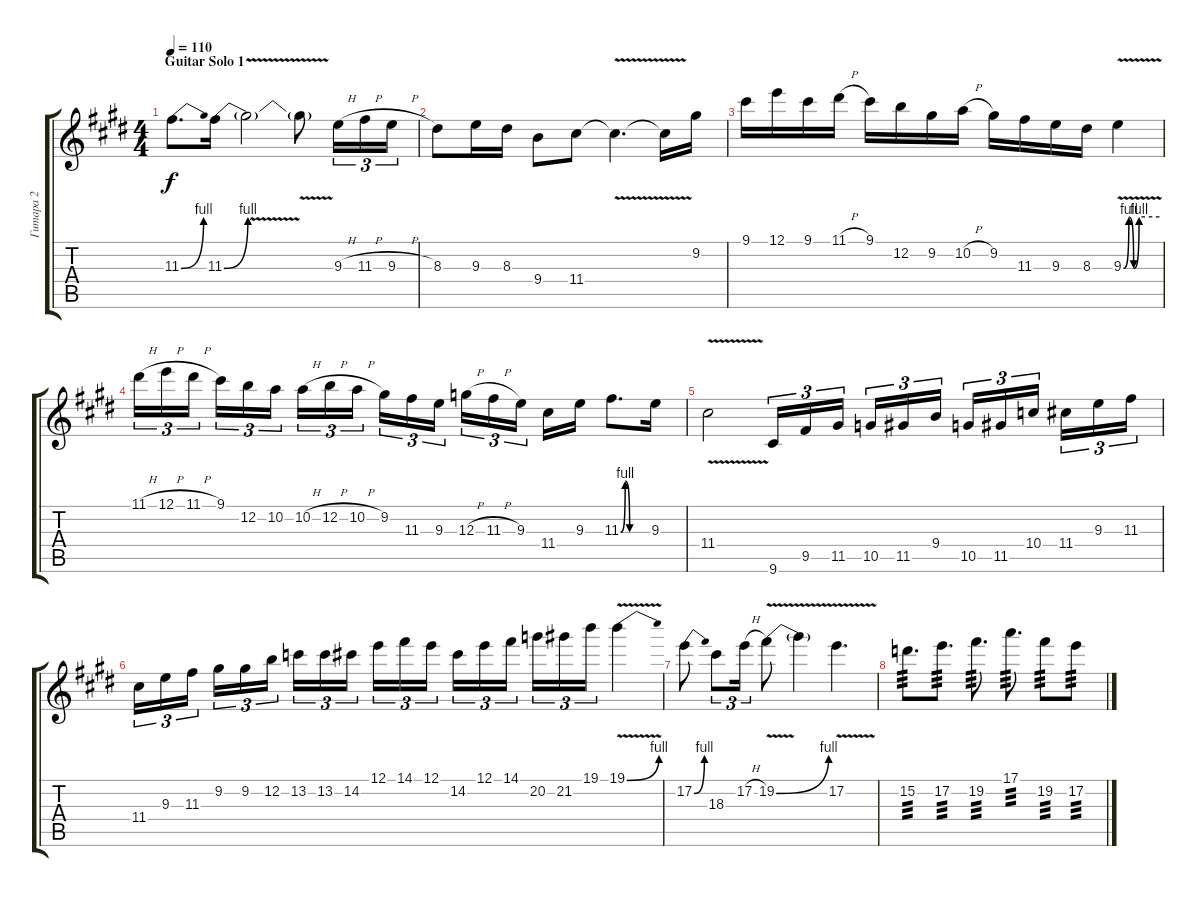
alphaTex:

\track ("Гитара 2" "Гитара 2") {instrument distortionguitar}
\staff {score tabs}
\tuning (E4 B3 G3 D3 A2 E2) {hide}
\ts (4 4)
\section ("" "Guitar Solo 1")
\tempo 110
\clef g2
\ks c#minor
11.3{be (bend 0 0 60 4)}.8{d dy f volume 15} 11.3{be (bend 0 0 60 4)}.16 11.3{v t}.2 11.3{t}.8 9.3{h}.16{tu (3 2)} 11.3{h}.16{tu (3 2)} 9.3{h}.16{tu (3 2)} |
8.3.8 9.3.16 8.3.16 9.4.8 11.4.8 11.4{v t}.4{d} 11.4{t}.16 9.2.16 |
9.1.16 12.1.16 9.1.16 11.1{h}.16 9.1.16 12.2.16 9.2.16 10.2{h}.16 9.2.16 11.3.16 9.3.16 8.3.16 9.3{be (custom 0 0 9 4 17 0 26 4 60 4) v}.4 |
11.1{h}.16{tu (3 2)} 12.1{h}.16{tu (3 2)} 11.1{h}.16{tu (3 2) beam splitsecondary} 9.1.16{tu (3 2)} 12.2.16{tu (3 2)} 10.2.16{tu (3 2)} 10.2{h}.16{tu (3 2)} 12.2{h}.16{tu (3 2)} 10.2{h}.16{tu (3 2) beam splitsecondary} 9.2.16{tu (3 2)} 11.3.16{tu (3 2)} 9.3.16{tu (3 2)} 12.3{h}.16{tu (3 2)} 11.3{h}.16{tu (3 2)} 9.3.16{tu (3 2) beam splitsecondary} 11.4.16 9.3.16 11.3{be (custom 0 0 10 4 20 0 60 0)}.8{d} 9.3.16 |
11.4{v}.2 9.6.16{tu (3 2)} 9.5.16{tu (3 2)} 11.5.16{tu (3 2) beam splitsecondary} 10.5.16{tu (3 2)} 11.5.16{tu (3 2)} 9.4.16{tu (3 2)} 10.5.16{tu (3 2)} 11.5.16{tu (3 2)} 10.4.16{tu (3 2) beam splitsecondary} 11.4.16{tu (3 2)} 9.3.16{tu (3 2)} 11.3.16{tu (3 2)} |
11.4.16{tu (3 2)} 9.3.16{tu (3 2)} 11.3.16{tu (3 2) beam splitsecondary} 9.2.16{tu (3 2)} 9.2.16{tu (3 2)} 12.2.16{tu (3 2)} 13.2.16{tu (3 2)} 13.2.16{tu (3 2)} 14.2.16{tu (3 2) beam splitsecondary} 12.1.16{tu (3 2)} 14.1.16{tu (3 2)} 12.1.16{tu (3 2)} 14.2.16{tu (3 2)} 12.1.16{tu (3 2)} 14.1.16{tu (3 2) beam splitsecondary} 20.2.16{tu (3 2)} 21.2.16{tu (3 2)} 19.1.16{tu (3 2)} 19.1{be (bend 0 0 60 4) v}.4 |
17.2{be (bend 0 0 60 4)}.8 18.3.8{tu (3 2)} 17.2{h}.16{tu (3 2)} 19.2{be (bend 0 0 60 4) v}.8 19.2{t}.4 17.2{v}.4{d} |
15.2.8{d tp 3} 17.2.8{d tp 3} 19.2.8{d tp 3} 17.1.8{d tp 3} 19.2.8{tp 3} 17.2.8{tp 3}
